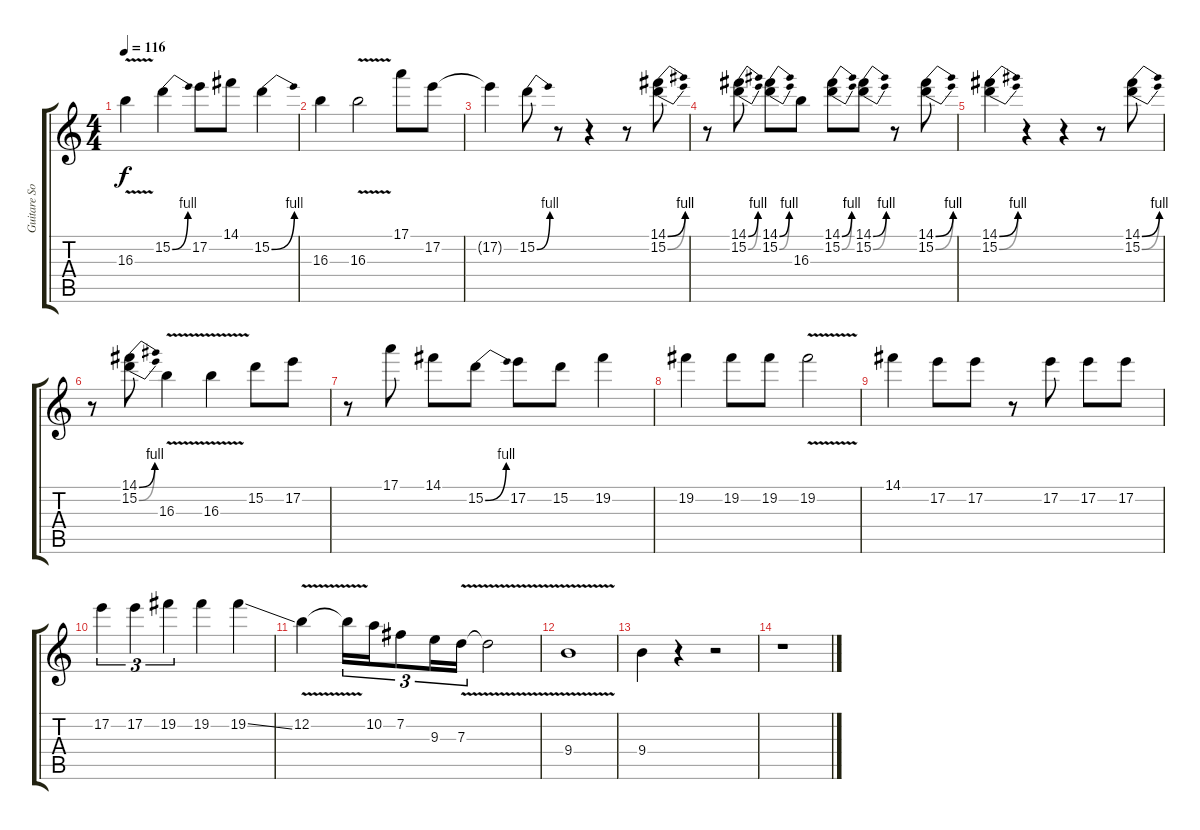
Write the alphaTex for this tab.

\track ("Guitare Solo" "Guitare So") {instrument distortionguitar}
\staff {score tabs}
\tuning (E4 B3 G3 D3 A2 E2) {hide}
\ts (4 4)
\tempo 116
\clef g2
\ks c
16.3{v}.4{dy f} 15.2{be (bend 0 0 60 4)}.4 17.2.8 14.1.8 15.2{be (bend 0 0 60 4)}.4 |
16.3.4 16.3{v}.2 17.1.8 17.2.8 |
17.2{t}.4 15.2{be (bend 0 0 60 4)}.8 r.8 r.4 r.8 (14.1{be (bend 0 0 60 4)} 15.2{be (bend 0 0 60 4)}).8 |
r.8 (14.1{be (bend 0 0 60 4)} 15.2{be (bend 0 0 60 4)}).8 (14.1{be (bend 0 0 60 4)} 15.2{be (bend 0 0 60 4)}).8 16.3.8 (14.1{be (bend 0 0 60 4)} 15.2{be (bend 0 0 60 4)}).8 (14.1{be (bend 0 0 60 4)} 15.2{be (bend 0 0 60 4)}).8 r.8 (14.1{be (bend 0 0 60 4)} 15.2{be (bend 0 0 60 4)}).8 |
(14.1{be (bend 0 0 60 4)} 15.2{be (bend 0 0 60 4)}).4 r.4 r.4 r.8 (14.1{be (bend 0 0 60 4)} 15.2{be (bend 0 0 60 4)}).8 |
r.8 (14.1{be (bend 0 0 60 4)} 15.2{be (bend 0 0 60 4)}).8 16.3{v}.4 16.3{v}.4 15.2.8 17.2.8 |
r.8 17.1.8 14.1.8 15.2{be (bend 0 0 60 4)}.8 17.2.8 15.2.8 19.2.4 |
19.2.4 19.2.8 19.2.8 19.2{v}.2 |
14.1.4 17.2.8 17.2.8 r.8 17.2.8 17.2.8 17.2.8 |
17.2.4{tu (3 2)} 17.2.4{tu (3 2)} 19.2.4{tu (3 2)} 19.2.4 19.2{ss}.4 |
12.2{v}.4 12.2{t}.16{tu (3 2)} 10.2.16{tu (3 2)} 7.2.8{tu (3 2)} 9.3.16{tu (3 2)} 7.3{v}.16{tu (3 2)} 7.3{v t}.2 |
9.4{v}.1 |
9.4.4 r.4 r.2 |
r.1
